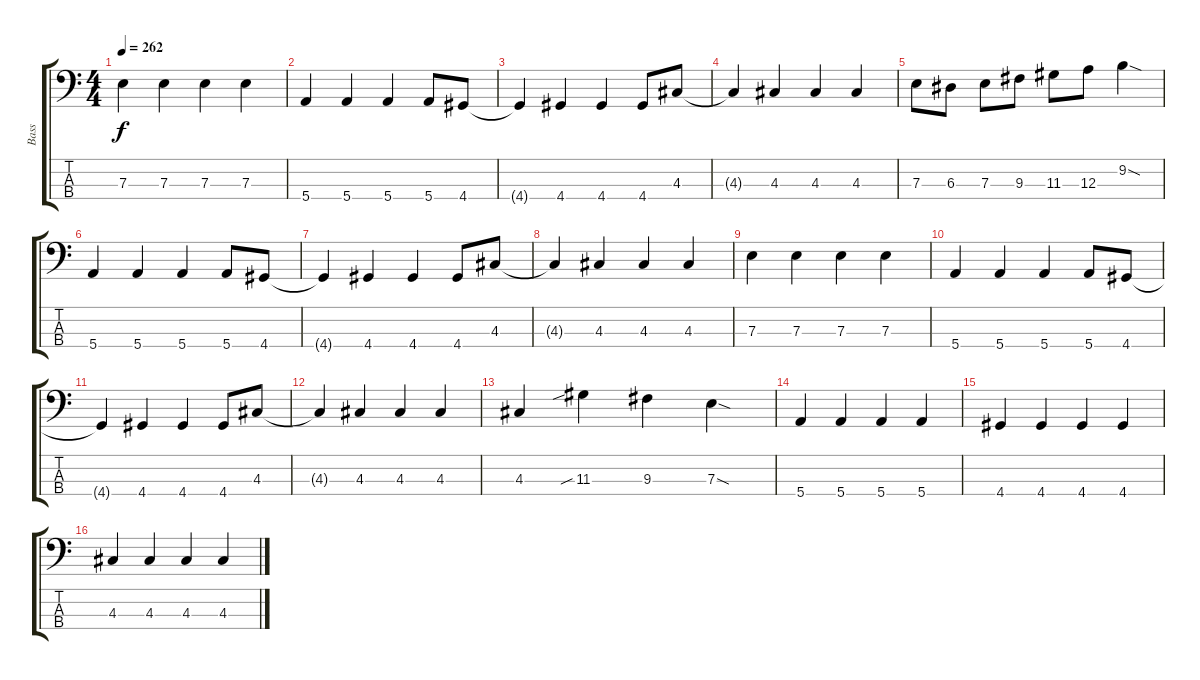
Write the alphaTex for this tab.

\track ("Bass" "Bass") {instrument electricbassfinger}
\staff {score tabs}
\tuning (G2 D2 A1 E1) {hide}
\ts (4 4)
\tempo 262
\clef f4
\ks c
7.3.4{dy f} 7.3.4 7.3.4 7.3.4 |
5.4.4 5.4.4 5.4.4 5.4.8 4.4.8 |
4.4{t}.4 4.4.4 4.4.4 4.4.8 4.3.8 |
4.3{t}.4 4.3.4 4.3.4 4.3.4 |
7.3.8 6.3.8 7.3.8 9.3.8 11.3.8 12.3.8 9.2{sod}.4 |
5.4.4 5.4.4 5.4.4 5.4.8 4.4.8 |
4.4{t}.4 4.4.4 4.4.4 4.4.8 4.3.8 |
4.3{t}.4 4.3.4 4.3.4 4.3.4 |
7.3.4 7.3.4 7.3.4 7.3.4 |
5.4.4 5.4.4 5.4.4 5.4.8 4.4.8 |
4.4{t}.4 4.4.4 4.4.4 4.4.8 4.3.8 |
4.3{t}.4 4.3.4 4.3.4 4.3.4 |
4.3.4 11.3{sib}.4 9.3.4 7.3{sod}.4 |
5.4.4 5.4.4 5.4.4 5.4.4 |
4.4.4 4.4.4 4.4.4 4.4.4 |
4.3.4 4.3.4 4.3.4 4.3.4
